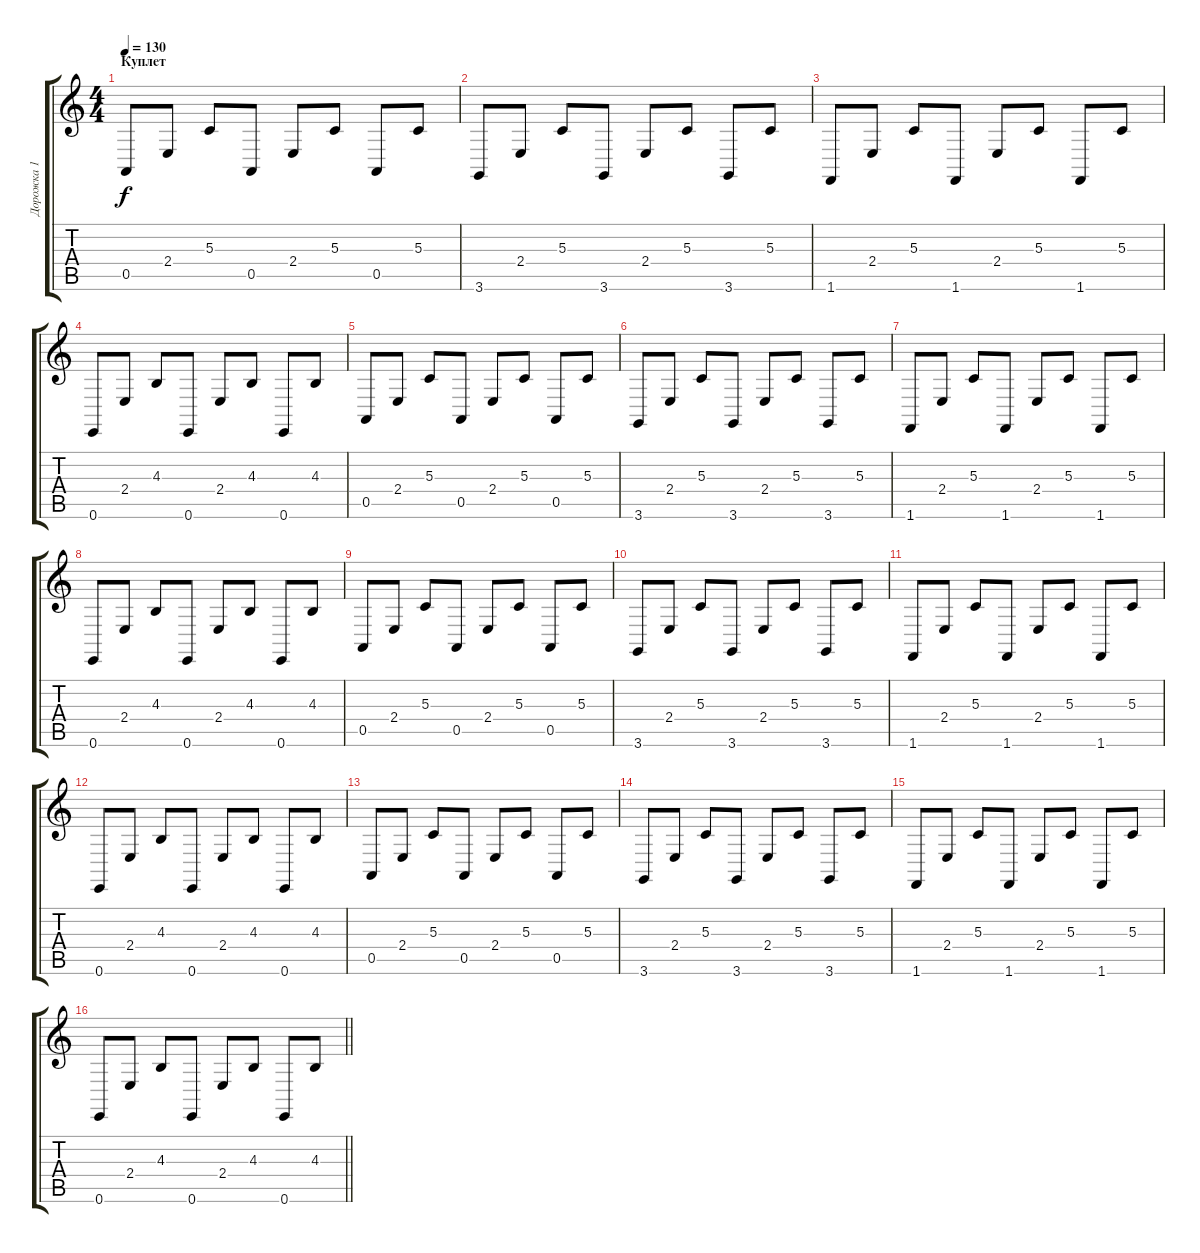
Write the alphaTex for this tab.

\track ("Дорожка 1" "Дорожка 1") {instrument lead2sawtooth}
\staff {score tabs}
\tuning (E4 B3 G3 D3 A2 E2) {hide}
\ts (4 4)
\section ("" "Куплет")
\tempo 130
\clef g2
\ks c
0.5.8{dy f} 2.4.8 5.3.8 0.5.8 2.4.8 5.3.8 0.5.8 5.3.8 |
3.6.8 2.4.8 5.3.8 3.6.8 2.4.8 5.3.8 3.6.8 5.3.8 |
1.6.8 2.4.8 5.3.8 1.6.8 2.4.8 5.3.8 1.6.8 5.3.8 |
0.6.8 2.4.8 4.3.8 0.6.8 2.4.8 4.3.8 0.6.8 4.3.8 |
0.5.8 2.4.8 5.3.8 0.5.8 2.4.8 5.3.8 0.5.8 5.3.8 |
3.6.8 2.4.8 5.3.8 3.6.8 2.4.8 5.3.8 3.6.8 5.3.8 |
1.6.8 2.4.8 5.3.8 1.6.8 2.4.8 5.3.8 1.6.8 5.3.8 |
0.6.8 2.4.8 4.3.8 0.6.8 2.4.8 4.3.8 0.6.8 4.3.8 |
0.5.8 2.4.8 5.3.8 0.5.8 2.4.8 5.3.8 0.5.8 5.3.8 |
3.6.8 2.4.8 5.3.8 3.6.8 2.4.8 5.3.8 3.6.8 5.3.8 |
1.6.8 2.4.8 5.3.8 1.6.8 2.4.8 5.3.8 1.6.8 5.3.8 |
0.6.8 2.4.8 4.3.8 0.6.8 2.4.8 4.3.8 0.6.8 4.3.8 |
0.5.8 2.4.8 5.3.8 0.5.8 2.4.8 5.3.8 0.5.8 5.3.8 |
3.6.8 2.4.8 5.3.8 3.6.8 2.4.8 5.3.8 3.6.8 5.3.8 |
1.6.8 2.4.8 5.3.8 1.6.8 2.4.8 5.3.8 1.6.8 5.3.8 |
\barLineRight lightlight
0.6.8 2.4.8 4.3.8 0.6.8 2.4.8 4.3.8 0.6.8 4.3.8
